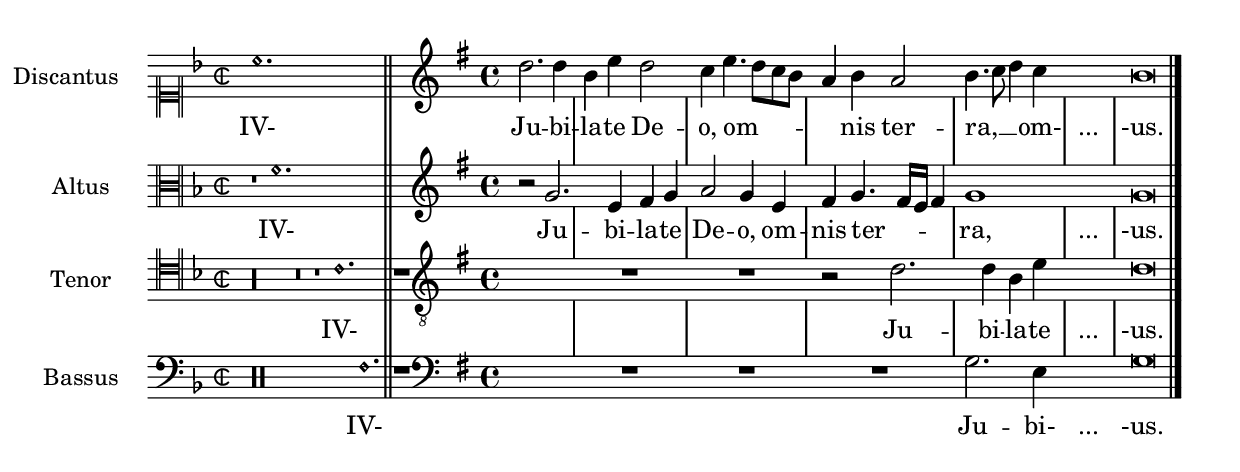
%% DO NOT EDIT this file manually; it is automatically
%% generated from LSR http://lsr.dsi.unimi.it
%% Make any changes in LSR itself, or in Documentation/snippets/new/ ,
%% and then run scripts/auxiliar/makelsr.py
%%
%% This file is in the public domain.
\version "2.12.2"

\header {
  lsrtags = "ancient-notation, template"

%% Translation of GIT committish: 59caa3adce63114ca7972d18f95d4aadc528ec3d
  texidoces = "
Al transcribir música mensural, es útil un «incipit» al compienzo
de la pieza para indicar la tonalidad y el tempo
originales. Aunque los músicos actuales están acostumbrados a las
barras de compás para reconocer con más facilidad los patrones
rítmicos, durante el período de la música mensural aún no se
habíen inventado las líneas divisorias; de hecho, la medida solía
cambiar a cada pocas notas. Como compromiso, a menudo las líneas
divisorias se imprimen entre los pentagramas en vez de hacerlo
encima de ellos.

"
  doctitlees = "Plantilla de notación de música antigua (transcripción moderna de música mensural)"


%% Translation of GIT committish: 0a868be38a775ecb1ef935b079000cebbc64de40
  texidocde = "
Bei der Transkription von Mensuralmusik ist es oft erwünscht, ein
Incipit an den Anfang des Stückes zu stellen, damit klar ist, wie
Tempo und Schlüssel in der Originalnotation gesetzt waren. Während
heutzutage Musiker an Taktlinien gewöhnt sind, um Rhythmen schneller
zu erkennen, wurden diese in der Mensuralmusik nicht verwendet.
Tatsächlich ändern sich die Rhythmen auch oft alle paar Noten. Als
ein Kompromiss werden die Notenlinien nicht auf dem System, sondern
zwischen den Systemen geschrieben.
"

doctitlede = "Vorlage für Alte Notation -- moderne Transkription von Mensuralmusik"


%% Translation of GIT committish: bdfe3dc8175a2d7e9ea0800b5b04cfb68fe58a7a
  texidocfr = "
Lorsque l'on transcrit de la musique mensurale, un @emph{incipit} permet
d'indiquer la tonalité et le tempo d'origine.  Si les musiciens sont de
nos jours habitués aux barres de mesures qui présentent la structure
rythmique d'une œuvre, elles n'étaient pas en vigueur à l'époque où ces
pièces ont été composées, d'autant plus que la @qq{métrique} pouvait
changer au fil des notes.  Un compromis consiste à imprimer des barres
entre les portées plutôt que sur chacune d'elles.

"
  doctitlefr = "Exemples de notation ancienne -- transcription moderne de musique mensurale"

  texidoc = "
When transcribing mensural music, an incipit at the beginning of the
piece is useful to indicate the original key and tempo. While today
musicians are used to bar lines in order to faster recognize rhythmic
patterns, bar lines were not yet invented during the period of mensural
music; in fact, the meter often changed after every few notes. As a
compromise, bar lines are often printed between the staves rather than
on the staves.

"
  doctitle = "Ancient notation template -- modern transcription of mensural music"
} % begin verbatim

global = {
  \set Score.skipBars = ##t

  % incipit
  \once \override Score.SystemStartBracket #'transparent = ##t
  \override Score.SpacingSpanner #'spacing-increment = #1.0 % tight spacing
  \key f \major
  \time 2/2
  \once \override Staff.TimeSignature #'style = #'neomensural
  \override Voice.NoteHead #'style = #'neomensural
  \override Voice.Rest #'style = #'neomensural
  \set Staff.printKeyCancellation = ##f
  \cadenzaOn % turn off bar lines
  \skip 1*10
  \once \override Staff.BarLine #'transparent = ##f
  \bar "||"
  \skip 1*1 % need this extra \skip such that clef change comes
            % after bar line
  \bar ""

  % main
  \revert Score.SpacingSpanner #'spacing-increment % CHECK: no effect?
  \cadenzaOff % turn bar lines on again
  \once \override Staff.Clef #'full-size-change = ##t
  \set Staff.forceClef = ##t
  \key g \major
  \time 4/4
  \override Voice.NoteHead #'style = #'default
  \override Voice.Rest #'style = #'default

  % FIXME: setting printKeyCancellation back to #t must not
  % occur in the first bar after the incipit.  Dto. for forceClef.
  % Therefore, we need an extra \skip.
  \skip 1*1
  \set Staff.printKeyCancellation = ##t
  \set Staff.forceClef = ##f

  \skip 1*7 % the actual music

  % let finis bar go through all staves
  \override Staff.BarLine #'transparent = ##f

  % finis bar
  \bar "|."
}

discantusNotes = {
  \transpose c' c'' {
    \set Staff.instrumentName = #"Discantus  "

    % incipit
    \clef "neomensural-c1"
    c'1. s2   % two bars
    \skip 1*8 % eight bars
    \skip 1*1 % one bar

    % main
    \clef "treble"
    d'2. d'4 |
    b e' d'2 |
    c'4 e'4.( d'8 c' b |
    a4) b a2 |
    b4.( c'8 d'4) c'4 |
    \once \override NoteHead #'transparent = ##t c'1 |
    b\breve |
  }
}

discantusLyrics = \lyricmode {
  % incipit
  IV-

  % main
  Ju -- bi -- |
  la -- te De -- |
  o, om --
  nis ter -- |
  ra, __ om- |
  "..." |
  -us. |
}

altusNotes = {
  \transpose c' c'' {
    \set Staff.instrumentName = #"Altus  "

    % incipit
    \clef "neomensural-c3"
    r1        % one bar
    f1. s2    % two bars
    \skip 1*7 % seven bars
    \skip 1*1 % one bar

    % main
    \clef "treble"
    r2 g2. e4 fis g | % two bars
    a2 g4 e |
    fis g4.( fis16 e fis4) |
    g1 |
    \once \override NoteHead #'transparent = ##t g1 |
    g\breve |
  }
}

altusLyrics = \lyricmode {
  % incipit
  IV-

  % main
  Ju -- bi -- la -- te | % two bars
  De -- o, om -- |
  nis ter -- ra, |
  "..." |
  -us. |
}

tenorNotes = {
  \transpose c' c' {
    \set Staff.instrumentName = #"Tenor  "

    % incipit
    \clef "neomensural-c4"
    r\longa   % four bars
    r\breve   % two bars
    r1        % one bar
    c'1. s2   % two bars
    \skip 1*1 % one bar
    \skip 1*1 % one bar

    % main
    \clef "treble_8"
    R1 |
    R1 |
    R1 |
    r2 d'2. d'4 b e' | % two bars
    \once \override NoteHead #'transparent = ##t e'1 |
    d'\breve |
  }
}

tenorLyrics = \lyricmode {
  % incipit
  IV-

  % main
  Ju -- bi -- la -- te | % two bars
  "..." |
  -us. |
}

bassusNotes = {
  \transpose c' c' {
    \set Staff.instrumentName = #"Bassus  "

    % incipit
    \clef "bass"
    r\maxima  % eight bars
    f1. s2    % two bars
    \skip 1*1 % one bar

    % main
    \clef "bass"
    R1 |
    R1 |
    R1 |
    R1 |
    g2. e4 |
    \once \override NoteHead #'transparent = ##t e1 |
    g\breve |
  }
}

bassusLyrics = \lyricmode {
  % incipit
  IV-

  % main
  Ju -- bi- |
  "..." |
  -us. |
}

\score {
  \new StaffGroup = choirStaff <<
    \new Voice =
      "discantusNotes" << \global \discantusNotes >>
    \new Lyrics =
      "discantusLyrics" \lyricsto discantusNotes { \discantusLyrics }
    \new Voice =
      "altusNotes" << \global \altusNotes >>
    \new Lyrics =
      "altusLyrics" \lyricsto altusNotes { \altusLyrics }
    \new Voice =
      "tenorNotes" << \global \tenorNotes >>
    \new Lyrics =
      "tenorLyrics" \lyricsto tenorNotes { \tenorLyrics }
    \new Voice =
      "bassusNotes" << \global \bassusNotes >>
    \new Lyrics =
      "bassusLyrics" \lyricsto bassusNotes { \bassusLyrics }
  >>
  \layout {
    \context {
      \Score

      % no bars in staves
      \override BarLine #'transparent = ##t

      % incipit should not start with a start delimiter
      \remove "System_start_delimiter_engraver"
    }
    \context {
      \Voice

      % no slurs
      \override Slur #'transparent = ##t

      % Comment in the below "\remove" command to allow line
      % breaking also at those barlines where a note overlaps
      % into the next bar.  The command is commented out in this
      % short example score, but especially for large scores, you
      % will typically yield better line breaking and thus improve
      % overall spacing if you comment in the following command.
      %\remove "Forbid_line_break_engraver"
    }
  }
}




